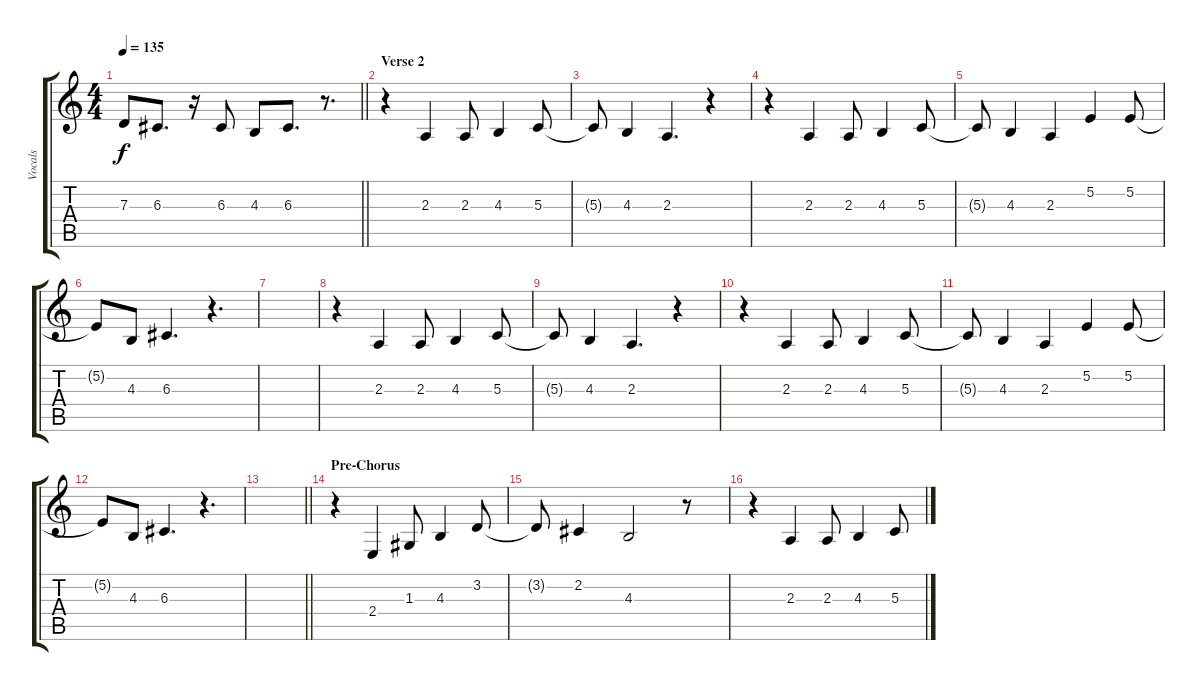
\track ("Vocals" "Vocals") {instrument altosax}
\staff {score tabs}
\tuning (E4 B3 G3 D3 A2 E2) {hide}
\ts (4 4)
\tempo 135
\clef g2
\barLineRight lightlight
\ks c
7.3.8{dy f} 6.3.8{d} r.16 6.3.8 4.3.8 6.3.8{d} r.8{d} |
\section ("" "Verse 2")
r.4 2.3.4 2.3.8 4.3.4 5.3.8 |
5.3{t}.8 4.3.4 2.3.4{d} r.4 |
r.4 2.3.4 2.3.8 4.3.4 5.3.8 |
5.3{t}.8 4.3.4 2.3.4 5.2.4 5.2.8 |
5.2{t}.8 4.3.8 6.3.4{d} r.4{d} |
|
r.4 2.3.4 2.3.8 4.3.4 5.3.8 |
5.3{t}.8 4.3.4 2.3.4{d} r.4 |
r.4 2.3.4 2.3.8 4.3.4 5.3.8 |
5.3{t}.8 4.3.4 2.3.4 5.2.4 5.2.8 |
5.2{t}.8 4.3.8 6.3.4{d} r.4{d} |
\barLineRight lightlight
|
\section ("" "Pre-Chorus")
r.4 2.4.4 1.3.8 4.3.4 3.2.8 |
3.2{t}.8 2.2.4 4.3.2 r.8 |
r.4 2.3.4 2.3.8 4.3.4 5.3.8
